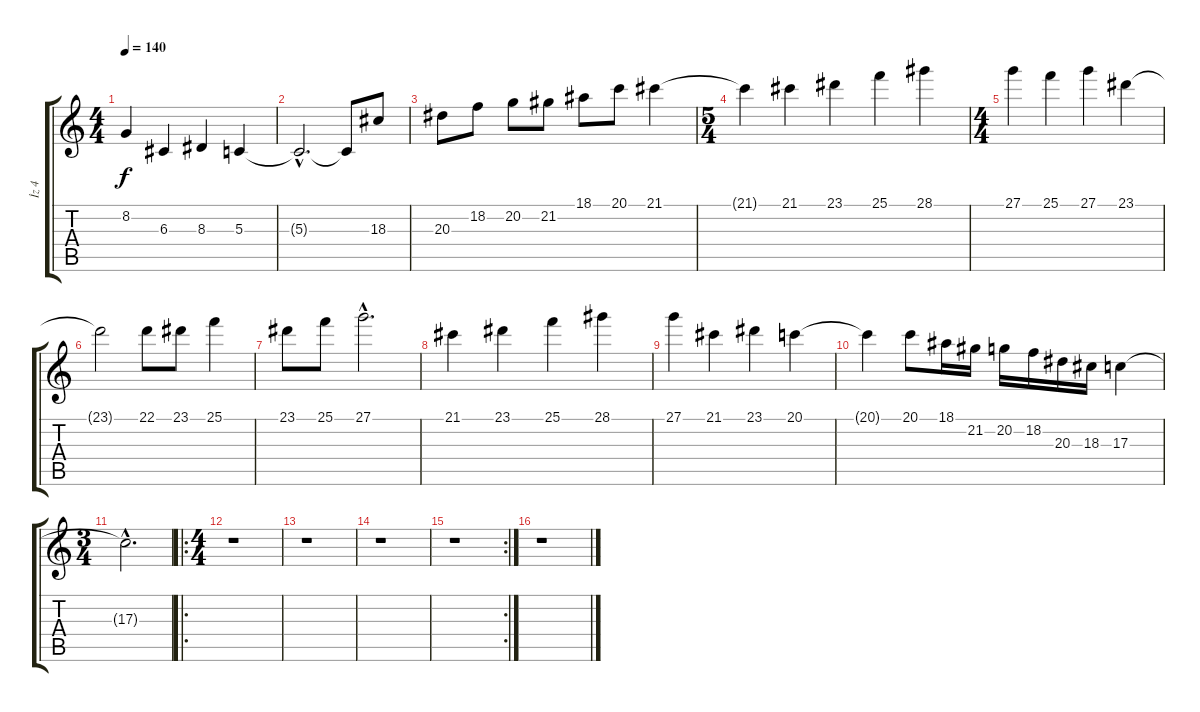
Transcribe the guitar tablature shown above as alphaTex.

\track ("İz 4" "İz 4") {instrument tremolostrings}
\staff {score tabs}
\tuning (E4 B3 G3 D3 A2 E2) {hide}
\ts (4 4)
\tempo 140
\clef g2
\ks c
8.2.4{dy f} 6.3.4 8.3.4 5.3.4 |
5.3{hac t}.2{d} 5.3{t}.8 18.3.8 |
20.3.8 18.2.8 20.2.8 21.2.8 18.1.8 20.1.8 21.1.4 |
\ts (5 4)
21.1{t}.4 21.1.4 23.1.4 25.1.4 28.1.4 |
\ts (4 4)
27.1.4 25.1.4 27.1.4 23.1.4 |
23.1{t}.2 22.1.8 23.1.8 25.1.4 |
23.1.8 25.1.8 27.1{hac}.2{d} |
21.1.4 23.1.4 25.1.4 28.1.4 |
27.1.4 21.1.4 23.1.4 20.1.4 |
20.1{t}.4 20.1.8 18.1.16 21.2.16 20.2.16 18.2.16 20.3.16 18.3.16 17.3.4 |
\ts (3 4)
17.3{hac t}.2{d} |
\ro
\ts (4 4)
r.1 |
r.1 |
r.1 |
\rc 2
r.1 |
r.1
